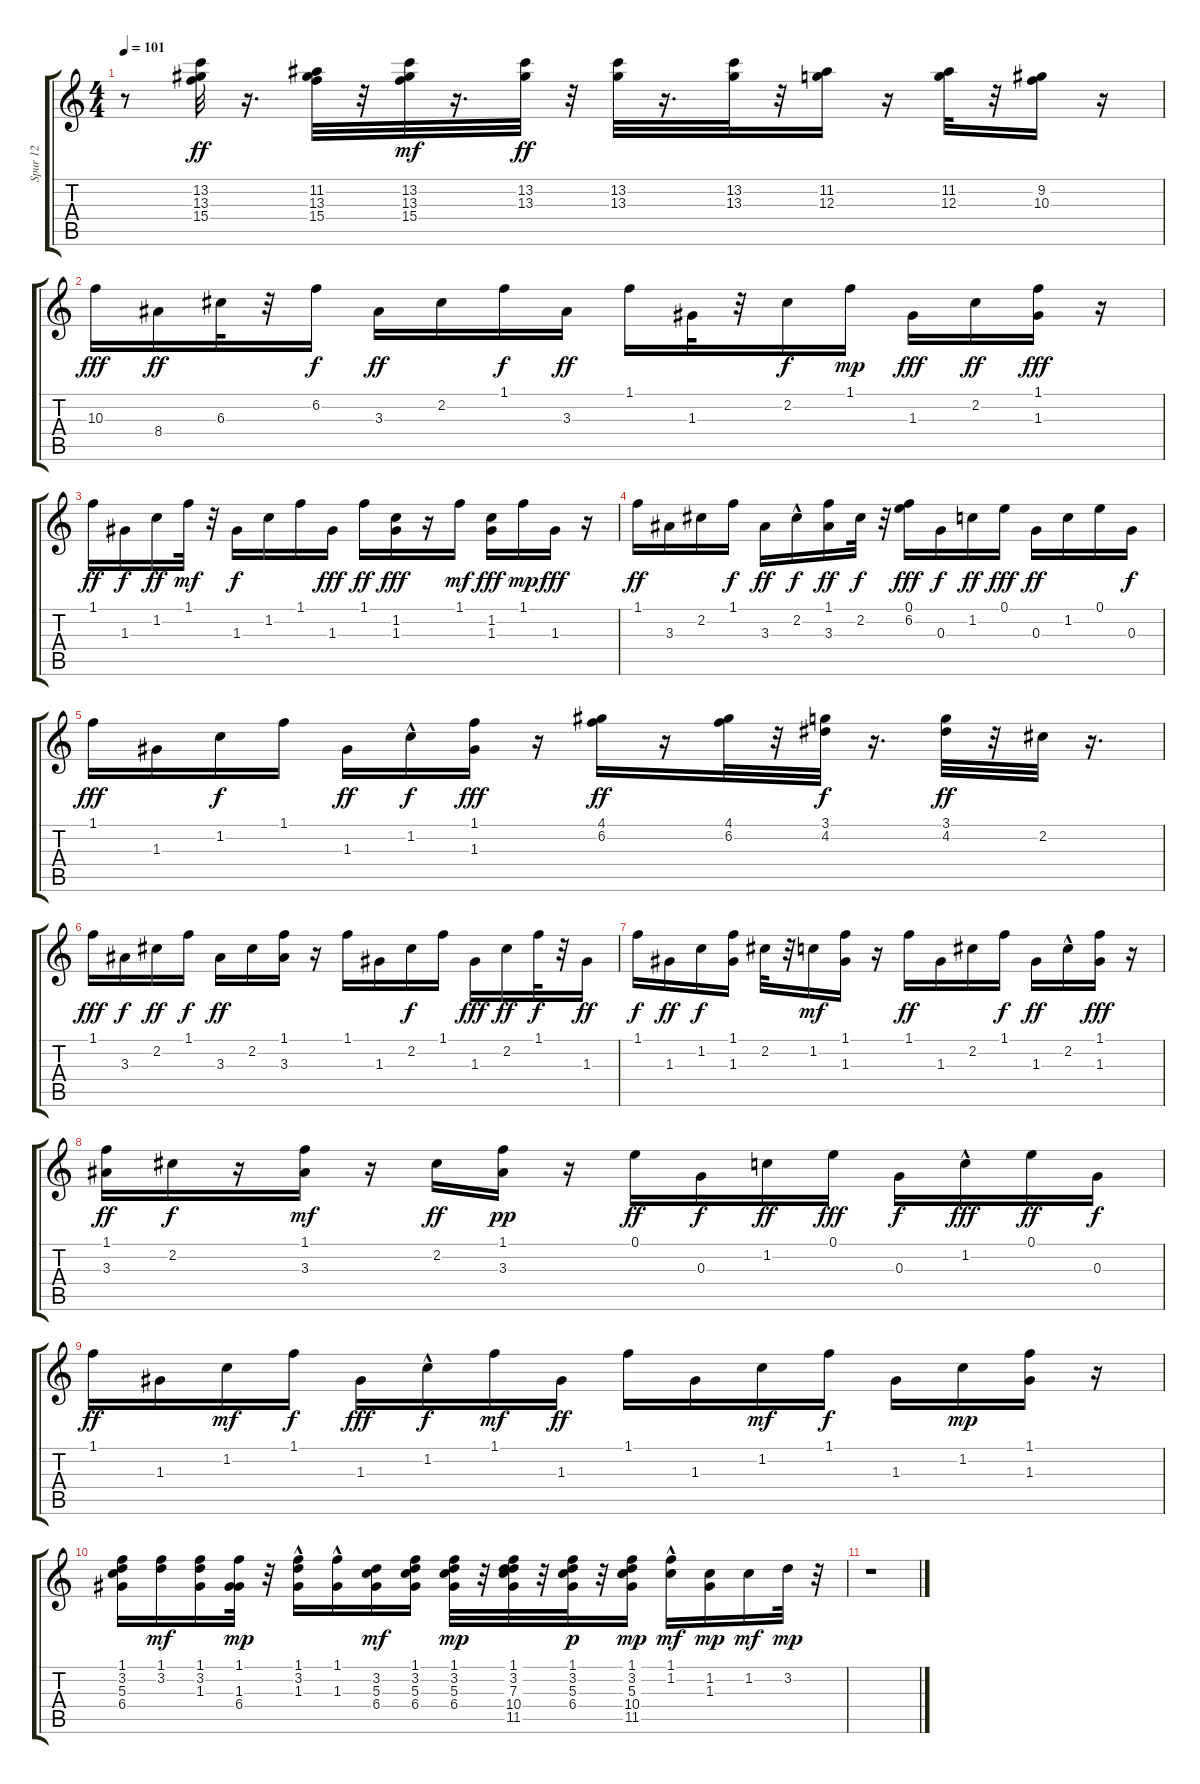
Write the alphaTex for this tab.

\track ("Spur 12" "Spur 12") {instrument slapbass2}
\staff {score tabs}
\tuning (E4 B3 G3 D3 A2 E2) {hide}
\ts (4 4)
\tempo 101
\clef g2
\ks c
r.8{dy fff} (13.2 13.3 15.4).32{dy ff} r.16{d} (11.2 13.3 15.4).32 r.32 (13.2 13.3 15.4).32{dy mf} r.16{d} (13.2 13.3).32{dy ff} r.32 (13.2 13.3).32 r.16{d} (13.2 13.3).32 r.32 (11.2 12.3).16 r.16 (11.2 12.3).32 r.32 (9.2 10.3).16 r.16 |
10.3.16{dy fff} 8.4.16{dy ff} 6.3.32 r.32 6.2.16{dy f} 3.3.16{dy ff} 2.2.16 1.1.16{dy f} 3.3.16{dy ff} 1.1.16 1.3.32 r.32 2.2.16{dy f} 1.1.16{dy mp} 1.3.16{dy fff} 2.2.16{dy ff} (1.1 1.3).16{dy fff} r.16 |
1.1.16{dy ff} 1.3.16{dy f} 1.2.16{dy ff} 1.1.32{dy mf} r.32 1.3.16{dy f} 1.2.16 1.1.16 1.3.16{dy fff} 1.1.16{dy ff} (1.2 1.3).16{dy fff} r.16 1.1.16{dy mf} (1.2 1.3).16{dy fff} 1.1.16{dy mp} 1.3.16{dy fff} r.16 |
1.1.16{dy ff} 3.3.16 2.2.16 1.1.16{dy f} 3.3.16{dy ff} 2.2{hac}.16{dy f} (1.1 3.3).16{dy ff} 2.2.32{dy f} r.32 (0.1 6.2).16{dy fff} 0.3.16{dy f} 1.2.16{dy ff} 0.1.16{dy fff} 0.3.16{dy ff} 1.2.16 0.1.16 0.3.16{dy f} |
1.1.16{dy fff} 1.3.16 1.2.16{dy f} 1.1.16 1.3.16{dy ff} 1.2{hac}.16{dy f} (1.1 1.3).16{dy fff} r.16 (4.1 6.2).16{dy ff} r.16 (4.1 6.2).32 r.32 (3.1 4.2).32{dy f} r.16{d} (3.1 4.2).32{dy ff} r.32 2.2.32 r.16{d} |
1.1.16{dy fff} 3.3.16{dy f} 2.2.16{dy ff} 1.1.16{dy f} 3.3.16{dy ff} 2.2.16 (1.1 3.3).16 r.16 1.1.16 1.3.16 2.2.16{dy f} 1.1.16 1.3.16{dy fff} 2.2.16{dy ff} 1.1.32{dy f} r.32 1.3.16{dy ff} |
1.1.16{dy f} 1.3.16{dy ff} 1.2.16{dy f} (1.1 1.3).16 2.2.32 r.32 1.2.16{dy mf} (1.1 1.3).16 r.16 1.1.16{dy ff} 1.3.16 2.2.16 1.1.16{dy f} 1.3.16{dy ff} 2.2{hac}.16 (1.1 1.3).16{dy fff} r.16 |
(1.1 3.3).16{dy ff} 2.2.16{dy f} r.16 (1.1 3.3).16{dy mf} r.16 2.2.16{dy ff} (1.1 3.3).16{dy pp} r.16 0.1.16{dy ff} 0.3.16{dy f} 1.2.16{dy ff} 0.1.16{dy fff} 0.3.16{dy f} 1.2{hac}.16{dy fff} 0.1.16{dy ff} 0.3.16{dy f} |
1.1.16{dy ff} 1.3.16 1.2.16{dy mf} 1.1.16{dy f} 1.3.16{dy fff} 1.2{hac}.16{dy f} 1.1.16{dy mf} 1.3.16{dy ff} 1.1.16 1.3.16 1.2.16{dy mf} 1.1.16{dy f} 1.3.16 1.2.16{dy mp} (1.1 1.3).16 r.16 |
(1.1 3.2 5.3 6.4).16 (1.1 3.2).16{dy mf} (1.1 3.2 1.3).16 (1.1 1.3 6.4).32{dy mp} r.32 (1.1 3.2{hac} 1.3).16 (1.1{hac} 1.3).16 (3.2 5.3 6.4).16{dy mf} (1.1 3.2 5.3 6.4).16 (1.1 3.2 5.3 6.4).32{dy mp} r.32 (1.1 3.2 7.3 10.4 11.5).32 r.32 (1.1 3.2 5.3 6.4).32{dy p} r.32 (1.1 3.2 5.3 10.4 11.5).16{dy mp} (1.1{hac} 1.2).16{dy mf} (1.2 1.3).16{dy mp} 1.2.16{dy mf} 3.2.32{dy mp} r.32 |
r.1
